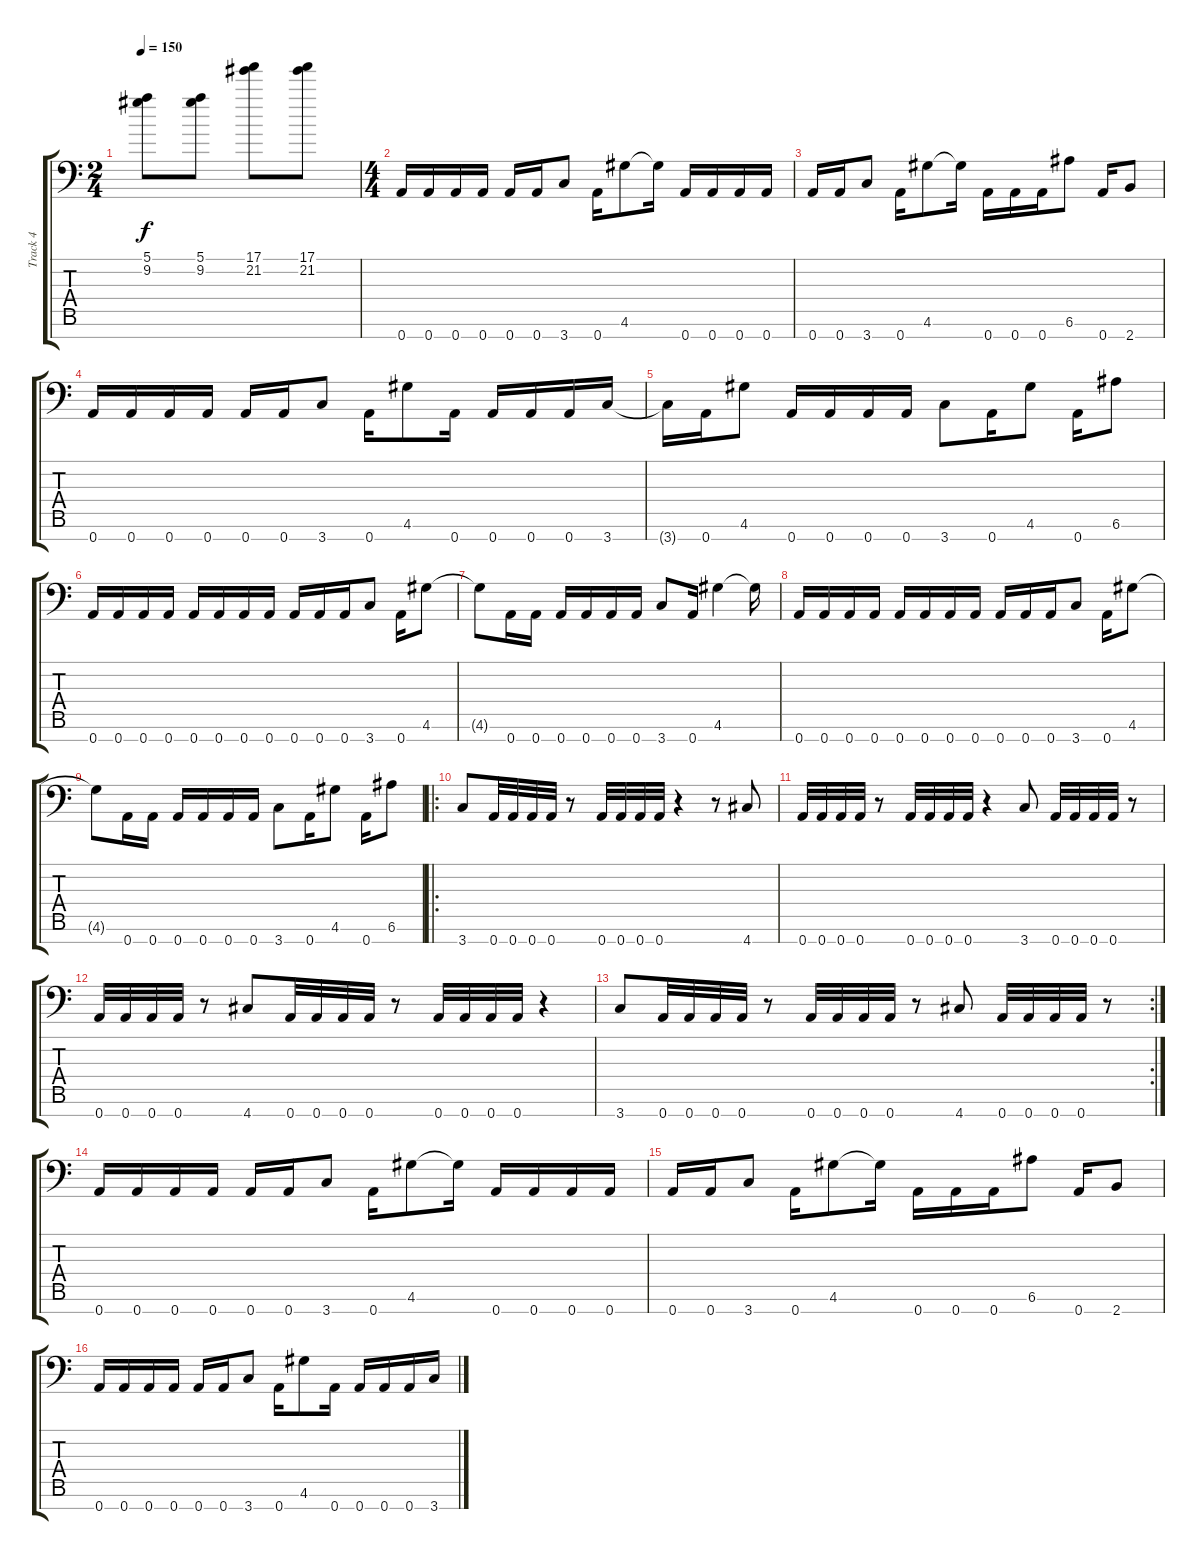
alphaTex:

\track ("Track 4" "Track 4") {instrument distortionguitar}
\staff {score tabs}
\tuning (E4 B3 G3 D3 A2 E2 A1) {hide}
\ts (2 4)
\tempo 150
\clef f4
\ks c
(5.1 9.2).8{dy f} (5.1 9.2).8 (17.1 21.2).8 (17.1 21.2).8 |
\ts (4 4)
0.7.16 0.7.16 0.7.16 0.7.16 0.7.16 0.7.16 3.7.8 0.7.16 4.6.8 4.6{t}.16 0.7.16 0.7.16 0.7.16 0.7.16 |
0.7.16 0.7.16 3.7.8 0.7.16 4.6.8 4.6{t}.16 0.7.16 0.7.16 0.7.16 6.6.8 0.7.16 2.7.8 |
0.7.16 0.7.16 0.7.16 0.7.16 0.7.16 0.7.16 3.7.8 0.7.16 4.6.8 0.7.16 0.7.16 0.7.16 0.7.16 3.7.16 |
3.7{t}.16 0.7.16 4.6.8 0.7.16 0.7.16 0.7.16 0.7.16 3.7.8 0.7.16 4.6.8 0.7.16 6.6.8 |
0.7.16 0.7.16 0.7.16 0.7.16 0.7.16 0.7.16 0.7.16 0.7.16 0.7.16 0.7.16 0.7.16 3.7.8 0.7.16 4.6.8 |
4.6{t}.8 0.7.16 0.7.16 0.7.16 0.7.16 0.7.16 0.7.16 3.7.8 0.7.16 4.6.4 4.6{t}.16 |
0.7.16 0.7.16 0.7.16 0.7.16 0.7.16 0.7.16 0.7.16 0.7.16 0.7.16 0.7.16 0.7.16 3.7.8 0.7.16 4.6.8 |
4.6{t}.8 0.7.16 0.7.16 0.7.16 0.7.16 0.7.16 0.7.16 3.7.8 0.7.16 4.6.8 0.7.16 6.6.8 |
\ro
3.7.8 0.7.32 0.7.32 0.7.32 0.7.32 r.8 0.7.32 0.7.32 0.7.32 0.7.32 r.4 r.8 4.7.8 |
0.7.32 0.7.32 0.7.32 0.7.32 r.8 0.7.32 0.7.32 0.7.32 0.7.32 r.4 3.7.8 0.7.32 0.7.32 0.7.32 0.7.32 r.8 |
0.7.32 0.7.32 0.7.32 0.7.32 r.8 4.7.8 0.7.32 0.7.32 0.7.32 0.7.32 r.8 0.7.32 0.7.32 0.7.32 0.7.32 r.4 |
\rc 2
3.7.8 0.7.32 0.7.32 0.7.32 0.7.32 r.8 0.7.32 0.7.32 0.7.32 0.7.32 r.8 4.7.8 0.7.32 0.7.32 0.7.32 0.7.32 r.8 |
0.7.16 0.7.16 0.7.16 0.7.16 0.7.16 0.7.16 3.7.8 0.7.16 4.6.8 4.6{t}.16 0.7.16 0.7.16 0.7.16 0.7.16 |
0.7.16 0.7.16 3.7.8 0.7.16 4.6.8 4.6{t}.16 0.7.16 0.7.16 0.7.16 6.6.8 0.7.16 2.7.8 |
0.7.16 0.7.16 0.7.16 0.7.16 0.7.16 0.7.16 3.7.8 0.7.16 4.6.8 0.7.16 0.7.16 0.7.16 0.7.16 3.7.16
